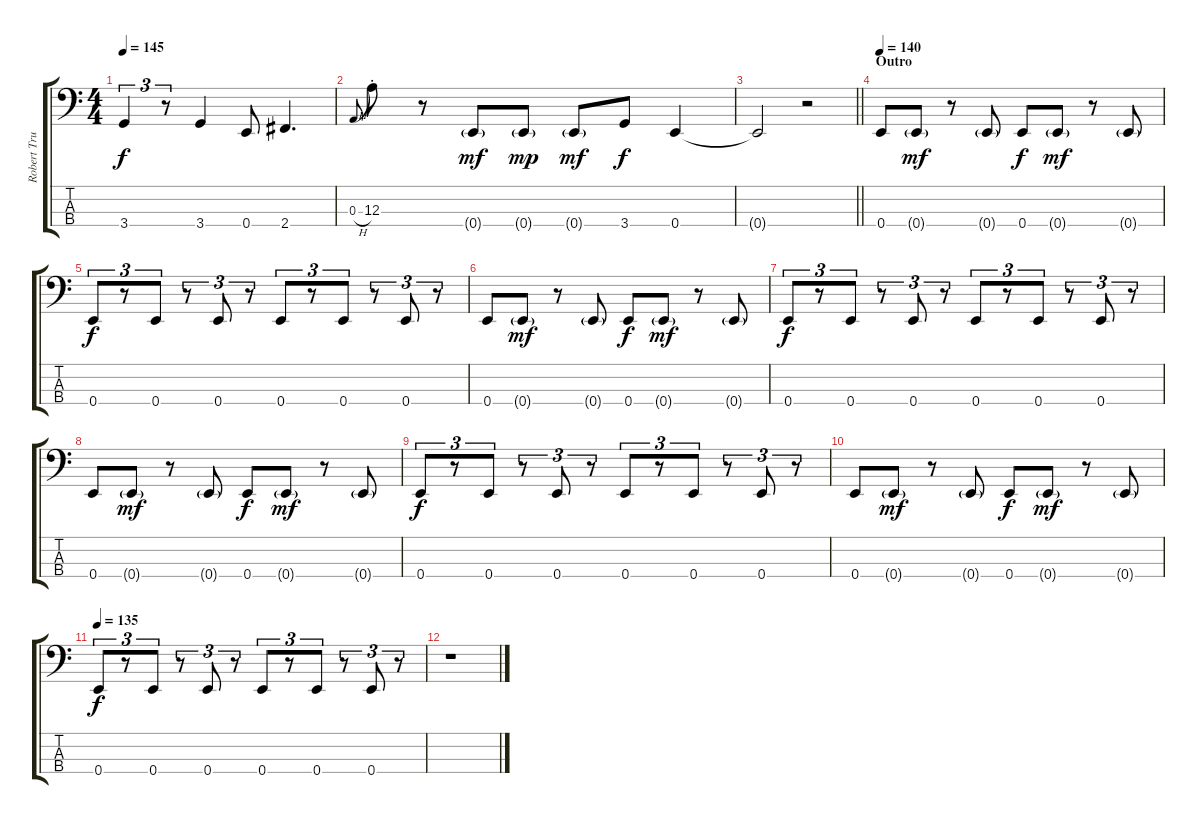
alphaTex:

\track ("Robert Trujillo (Bass)" "Robert Tru") {instrument electricbassfinger}
\staff {score tabs}
\tuning (G2 D2 A1 E1) {hide}
\ts (4 4)
\tempo 145
\clef f4
\ks c
3.4.4{tu (3 2) dy f} r.8{tu (3 2)} 3.4.4 0.4.8 2.4.4{d} |
0.3{h}.8{gr onbeat} 12.3{st}.8 r.8 0.4{g}.8{dy mf} 0.4{g}.8{dy mp} 0.4{g}.8{dy mf} 3.4.8{dy f} 0.4.4 |
\barLineRight lightlight
0.4{t}.2 r.2 |
\section ("" "Outro")
\tempo 140
0.4.8 0.4{g}.8{dy mf} r.8 0.4{g}.8 0.4.8{dy f} 0.4{g}.8{dy mf} r.8 0.4{g}.8 |
0.4.8{tu (3 2) dy f} r.8{tu (3 2)} 0.4.8{tu (3 2)} r.8{tu (3 2)} 0.4.8{tu (3 2)} r.8{tu (3 2)} 0.4.8{tu (3 2)} r.8{tu (3 2)} 0.4.8{tu (3 2)} r.8{tu (3 2)} 0.4.8{tu (3 2)} r.8{tu (3 2)} |
0.4.8 0.4{g}.8{dy mf} r.8 0.4{g}.8 0.4.8{dy f} 0.4{g}.8{dy mf} r.8 0.4{g}.8 |
0.4.8{tu (3 2) dy f} r.8{tu (3 2)} 0.4.8{tu (3 2)} r.8{tu (3 2)} 0.4.8{tu (3 2)} r.8{tu (3 2)} 0.4.8{tu (3 2)} r.8{tu (3 2)} 0.4.8{tu (3 2)} r.8{tu (3 2)} 0.4.8{tu (3 2)} r.8{tu (3 2)} |
0.4.8 0.4{g}.8{dy mf} r.8 0.4{g}.8 0.4.8{dy f} 0.4{g}.8{dy mf} r.8 0.4{g}.8 |
0.4.8{tu (3 2) dy f} r.8{tu (3 2)} 0.4.8{tu (3 2)} r.8{tu (3 2)} 0.4.8{tu (3 2)} r.8{tu (3 2)} 0.4.8{tu (3 2)} r.8{tu (3 2)} 0.4.8{tu (3 2)} r.8{tu (3 2)} 0.4.8{tu (3 2)} r.8{tu (3 2)} |
0.4.8 0.4{g}.8{dy mf} r.8 0.4{g}.8 0.4.8{dy f} 0.4{g}.8{dy mf} r.8 0.4{g}.8 |
\tempo 135
0.4.8{tu (3 2) dy f} r.8{tu (3 2)} 0.4.8{tu (3 2)} r.8{tu (3 2)} 0.4.8{tu (3 2)} r.8{tu (3 2)} 0.4.8{tu (3 2)} r.8{tu (3 2)} 0.4.8{tu (3 2)} r.8{tu (3 2)} 0.4.8{tu (3 2)} r.8{tu (3 2)} |
r.1
